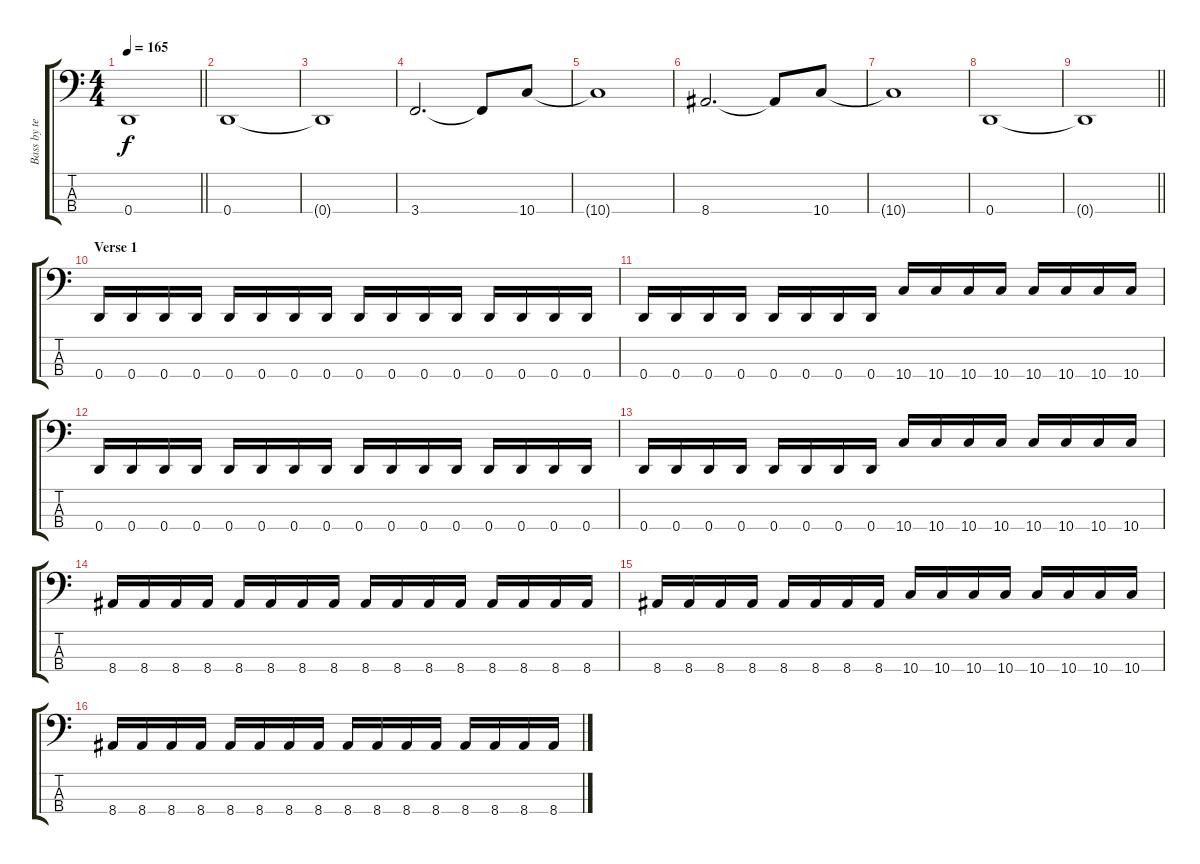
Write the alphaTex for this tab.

\track ("Bass by terryn0" "Bass by te") {instrument electricbasspick}
\staff {score tabs}
\tuning (G2 D2 A1 D1) {hide}
\ts (4 4)
\tempo 165
\clef f4
\barLineRight lightlight
\ks c
0.4{t}.1{dy f} |
0.4.1 |
0.4{t}.1 |
3.4.2{d} 3.4{t}.8 10.4.8 |
10.4{t}.1 |
8.4.2{d} 8.4{t}.8 10.4.8 |
10.4{t}.1 |
0.4.1 |
\barLineRight lightlight
0.4{t}.1 |
\section ("" "Verse 1")
0.4.16 0.4.16 0.4.16 0.4.16 0.4.16 0.4.16 0.4.16 0.4.16 0.4.16 0.4.16 0.4.16 0.4.16 0.4.16 0.4.16 0.4.16 0.4.16 |
0.4.16 0.4.16 0.4.16 0.4.16 0.4.16 0.4.16 0.4.16 0.4.16 10.4.16 10.4.16 10.4.16 10.4.16 10.4.16 10.4.16 10.4.16 10.4.16 |
0.4.16 0.4.16 0.4.16 0.4.16 0.4.16 0.4.16 0.4.16 0.4.16 0.4.16 0.4.16 0.4.16 0.4.16 0.4.16 0.4.16 0.4.16 0.4.16 |
0.4.16 0.4.16 0.4.16 0.4.16 0.4.16 0.4.16 0.4.16 0.4.16 10.4.16 10.4.16 10.4.16 10.4.16 10.4.16 10.4.16 10.4.16 10.4.16 |
8.4.16 8.4.16 8.4.16 8.4.16 8.4.16 8.4.16 8.4.16 8.4.16 8.4.16 8.4.16 8.4.16 8.4.16 8.4.16 8.4.16 8.4.16 8.4.16 |
8.4.16 8.4.16 8.4.16 8.4.16 8.4.16 8.4.16 8.4.16 8.4.16 10.4.16 10.4.16 10.4.16 10.4.16 10.4.16 10.4.16 10.4.16 10.4.16 |
8.4.16 8.4.16 8.4.16 8.4.16 8.4.16 8.4.16 8.4.16 8.4.16 8.4.16 8.4.16 8.4.16 8.4.16 8.4.16 8.4.16 8.4.16 8.4.16
